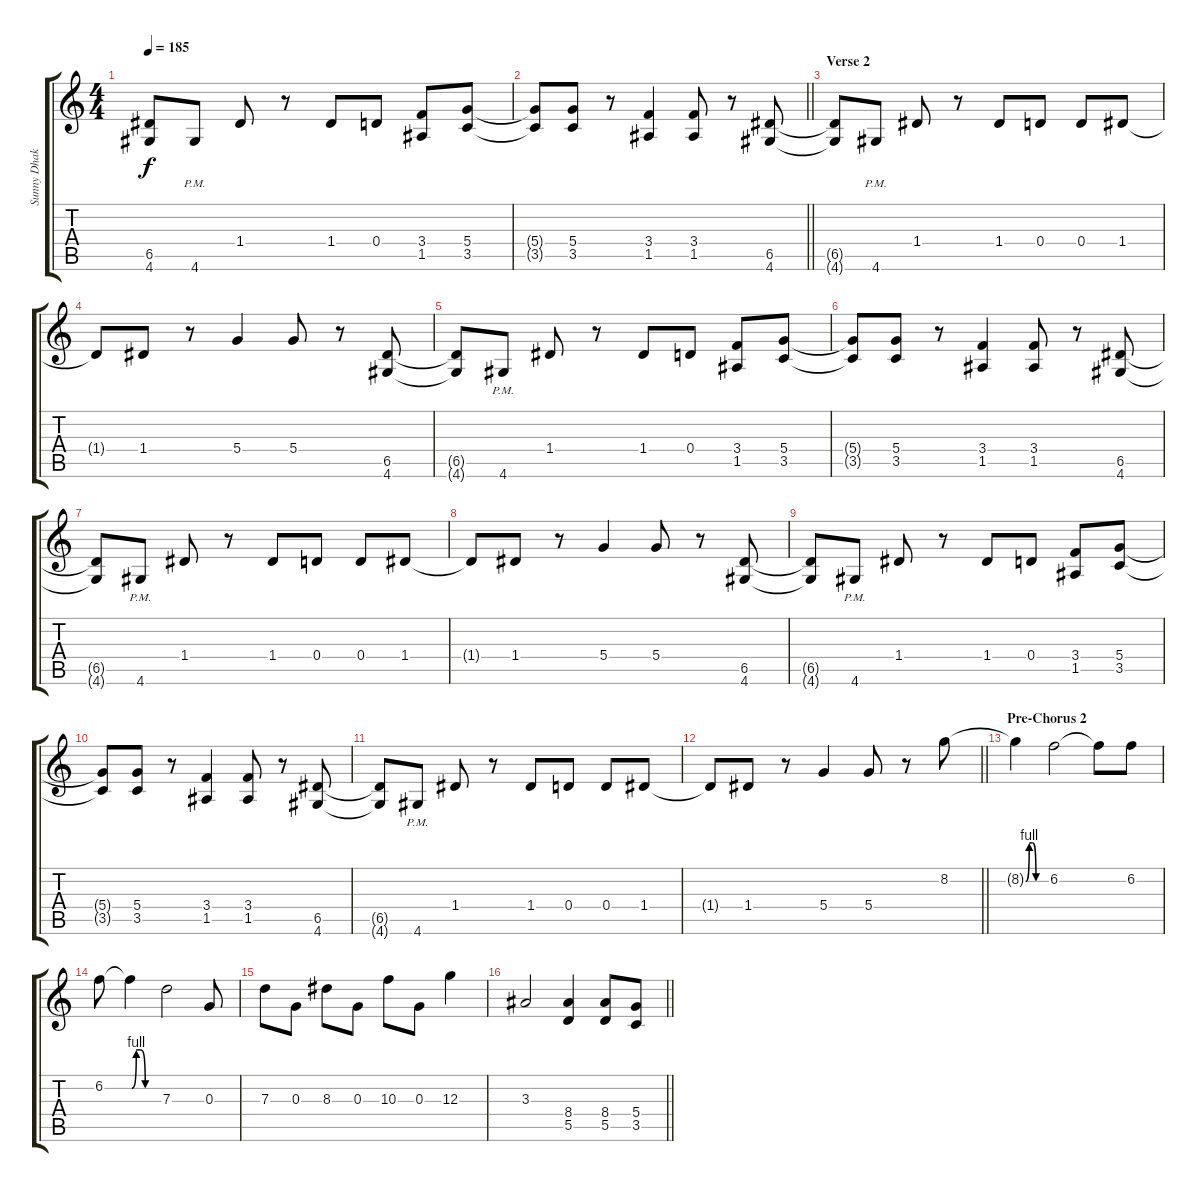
\track ("Sunny Dhak" "Sunny Dhak") {instrument distortionguitar}
\staff {score tabs}
\tuning (E4 B3 G3 D3 A2 E2) {hide}
\ts (4 4)
\tempo 185
\clef g2
\ks c
(6.5{t} 4.6{t}).8{dy f} 4.6{pm}.8 1.4.8 r.8 1.4.8 0.4.8 (3.4 1.5).8 (5.4 3.5).8 |
\barLineRight lightlight
(5.4{t} 3.5{t}).8 (5.4 3.5).8 r.8 (3.4 1.5).4 (3.4 1.5).8 r.8 (6.5 4.6).8 |
\section ("" "Verse 2")
(6.5{t} 4.6{t}).8 4.6{pm}.8 1.4.8 r.8 1.4.8 0.4.8 0.4.8 1.4.8 |
1.4{t}.8 1.4.8 r.8 5.4.4 5.4.8 r.8 (6.5 4.6).8 |
(6.5{t} 4.6{t}).8 4.6{pm}.8 1.4.8 r.8 1.4.8 0.4.8 (3.4 1.5).8 (5.4 3.5).8 |
(5.4{t} 3.5{t}).8 (5.4 3.5).8 r.8 (3.4 1.5).4 (3.4 1.5).8 r.8 (6.5 4.6).8 |
(6.5{t} 4.6{t}).8 4.6{pm}.8 1.4.8 r.8 1.4.8 0.4.8 0.4.8 1.4.8 |
1.4{t}.8 1.4.8 r.8 5.4.4 5.4.8 r.8 (6.5 4.6).8 |
(6.5{t} 4.6{t}).8 4.6{pm}.8 1.4.8 r.8 1.4.8 0.4.8 (3.4 1.5).8 (5.4 3.5).8 |
(5.4{t} 3.5{t}).8 (5.4 3.5).8 r.8 (3.4 1.5).4 (3.4 1.5).8 r.8 (6.5 4.6).8 |
(6.5{t} 4.6{t}).8 4.6{pm}.8 1.4.8 r.8 1.4.8 0.4.8 0.4.8 1.4.8 |
\barLineRight lightlight
1.4{t}.8 1.4.8 r.8 5.4.4 5.4.8 r.8 8.2.8 |
\section ("" "Pre-Chorus 2")
8.2{be (custom 0 0 10 4 20 4 30 0 60 0) t}.4 6.2.2 6.2{t}.8 6.2.8 |
6.2.8 6.2{be (custom 0 0 10 4 20 4 30 0 60 0) t}.4 7.3.2 0.3.8 |
7.3.8 0.3.8 8.3.8 0.3.8 10.3.8 0.3.8 12.3.4 |
\barLineRight lightlight
3.3.2 (8.4 5.5).4 (8.4 5.5).8 (5.4 3.5).8
